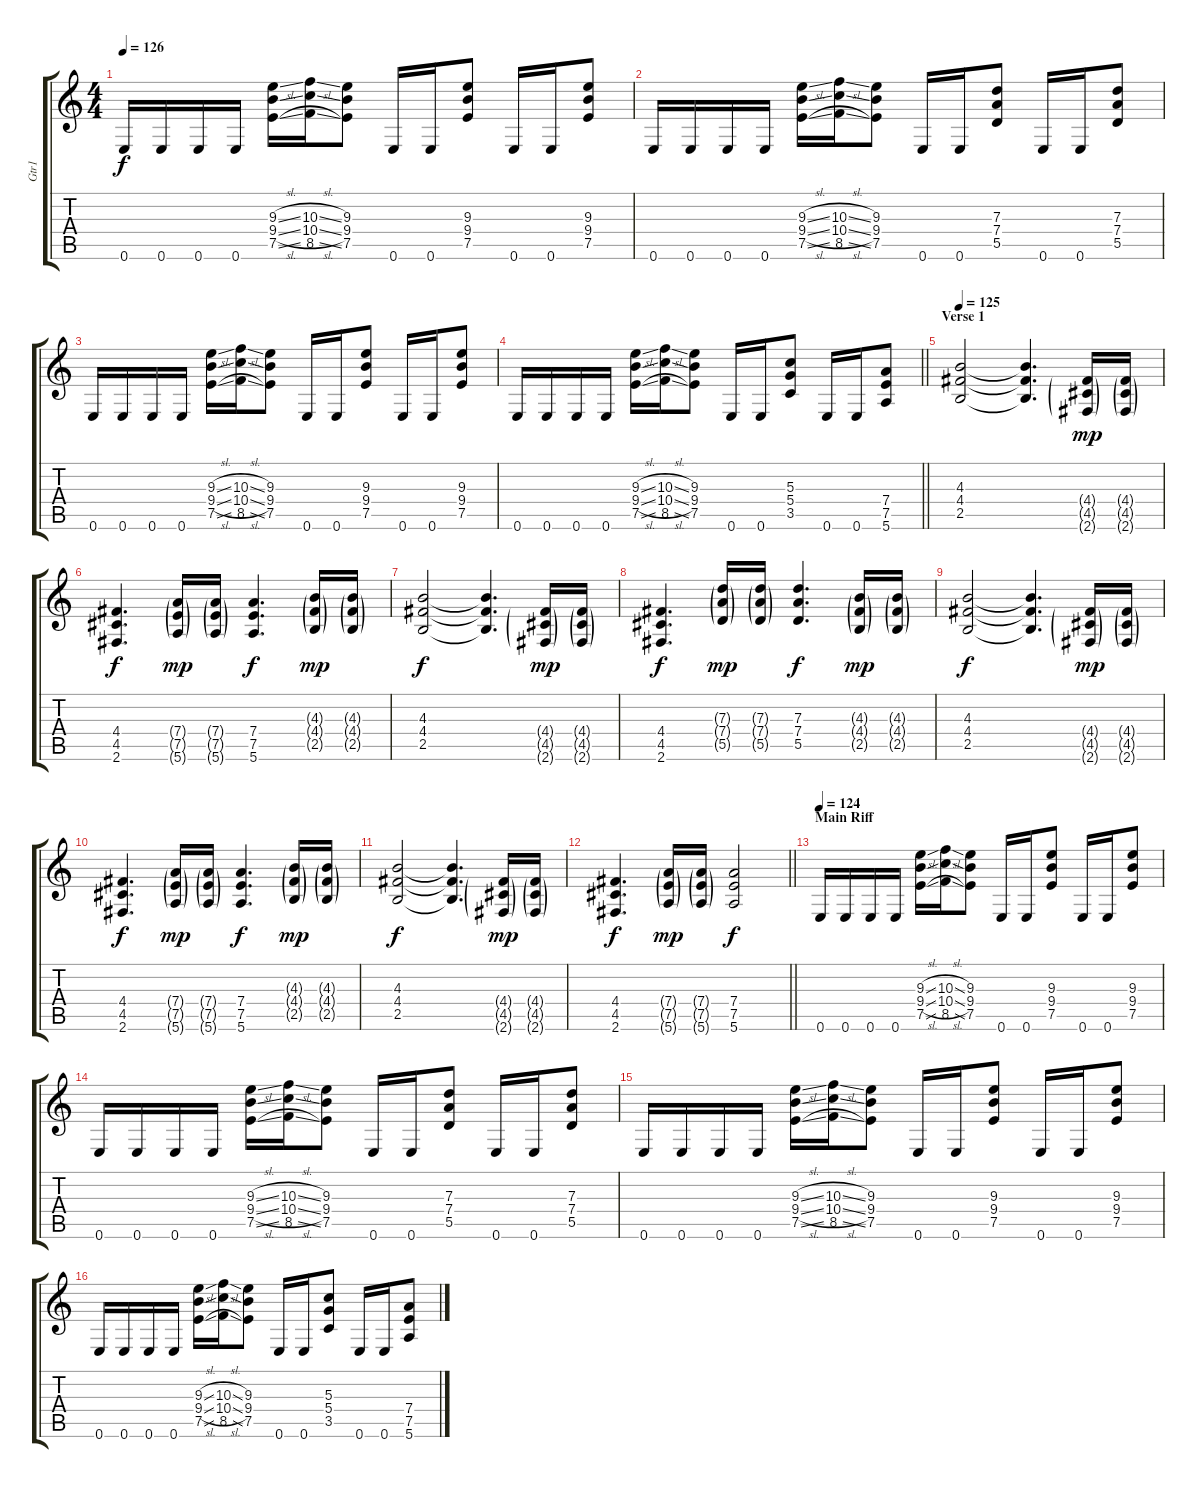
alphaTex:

\track ("Gtr1" "Gtr1") {instrument distortionguitar}
\staff {score tabs}
\tuning (E4 B3 G3 D3 A2 E2) {hide}
\ts (4 4)
\tempo 126
\clef g2
\ks c
0.6.16{dy f} 0.6.16 0.6.16 0.6.16 (9.3{sl} 9.4{sl} 7.5{sl}).16 (10.3{sl} 10.4{sl} 8.5{sl}).16 (9.3 9.4 7.5).8 0.6.16 0.6.16 (9.3 9.4 7.5).8 0.6.16 0.6.16 (9.3 9.4 7.5).8 |
0.6.16 0.6.16 0.6.16 0.6.16 (9.3{sl} 9.4{sl} 7.5{sl}).16 (10.3{sl} 10.4{sl} 8.5{sl}).16 (9.3 9.4 7.5).8 0.6.16 0.6.16 (7.3 7.4 5.5).8 0.6.16 0.6.16 (7.3 7.4 5.5).8 |
0.6.16 0.6.16 0.6.16 0.6.16 (9.3{sl} 9.4{sl} 7.5{sl}).16 (10.3{sl} 10.4{sl} 8.5{sl}).16 (9.3 9.4 7.5).8 0.6.16 0.6.16 (9.3 9.4 7.5).8 0.6.16 0.6.16 (9.3 9.4 7.5).8 |
\barLineRight lightlight
0.6.16 0.6.16 0.6.16 0.6.16 (9.3{sl} 9.4{sl} 7.5{sl}).16 (10.3{sl} 10.4{sl} 8.5{sl}).16 (9.3 9.4 7.5).8 0.6.16 0.6.16 (5.3 5.4 3.5).8 0.6.16 0.6.16 (7.4 7.5 5.6).8 |
\section ("" "Verse 1")
\tempo 125
(4.3 4.4 2.5).2 (4.3{t} 4.4{t} 2.5{t}).4{d} (4.4{g} 4.5{g} 2.6{g}).16{dy mp} (4.4{g} 4.5{g} 2.6{g}).16 |
(4.4 4.5 2.6).4{d dy f} (7.4{g} 7.5{g} 5.6{g}).16{dy mp} (7.4{g} 7.5{g} 5.6{g}).16 (7.4 7.5 5.6).4{d dy f} (4.3{g} 4.4{g} 2.5{g}).16{dy mp} (4.3{g} 4.4{g} 2.5{g}).16 |
(4.3 4.4 2.5).2{dy f} (4.3{t} 4.4{t} 2.5{t}).4{d} (4.4{g} 4.5{g} 2.6{g}).16{dy mp} (4.4{g} 4.5{g} 2.6{g}).16 |
(4.4 4.5 2.6).4{d dy f} (7.3{g} 7.4{g} 5.5{g}).16{dy mp} (7.3{g} 7.4{g} 5.5{g}).16 (7.3 7.4 5.5).4{d dy f} (4.3{g} 4.4{g} 2.5{g}).16{dy mp} (4.3{g} 4.4{g} 2.5{g}).16 |
(4.3 4.4 2.5).2{dy f} (4.3{t} 4.4{t} 2.5{t}).4{d} (4.4{g} 4.5{g} 2.6{g}).16{dy mp} (4.4{g} 4.5{g} 2.6{g}).16 |
(4.4 4.5 2.6).4{d dy f} (7.4{g} 7.5{g} 5.6{g}).16{dy mp} (7.4{g} 7.5{g} 5.6{g}).16 (7.4 7.5 5.6).4{d dy f} (4.3{g} 4.4{g} 2.5{g}).16{dy mp} (4.3{g} 4.4{g} 2.5{g}).16 |
(4.3 4.4 2.5).2{dy f} (4.3{t} 4.4{t} 2.5{t}).4{d} (4.4{g} 4.5{g} 2.6{g}).16{dy mp} (4.4{g} 4.5{g} 2.6{g}).16 |
\barLineRight lightlight
(4.4 4.5 2.6).4{d dy f} (7.4{g} 7.5{g} 5.6{g}).16{dy mp} (7.4{g} 7.5{g} 5.6{g}).16 (7.4 7.5 5.6).2{dy f} |
\section ("" "Main Riff")
\tempo 124
0.6.16 0.6.16 0.6.16 0.6.16 (9.3{sl} 9.4{sl} 7.5{sl}).16 (10.3{sl} 10.4{sl} 8.5{sl}).16 (9.3 9.4 7.5).8 0.6.16 0.6.16 (9.3 9.4 7.5).8 0.6.16 0.6.16 (9.3 9.4 7.5).8 |
0.6.16 0.6.16 0.6.16 0.6.16 (9.3{sl} 9.4{sl} 7.5{sl}).16 (10.3{sl} 10.4{sl} 8.5{sl}).16 (9.3 9.4 7.5).8 0.6.16 0.6.16 (7.3 7.4 5.5).8 0.6.16 0.6.16 (7.3 7.4 5.5).8 |
0.6.16 0.6.16 0.6.16 0.6.16 (9.3{sl} 9.4{sl} 7.5{sl}).16 (10.3{sl} 10.4{sl} 8.5{sl}).16 (9.3 9.4 7.5).8 0.6.16 0.6.16 (9.3 9.4 7.5).8 0.6.16 0.6.16 (9.3 9.4 7.5).8 |
0.6.16 0.6.16 0.6.16 0.6.16 (9.3{sl} 9.4{sl} 7.5{sl}).16 (10.3{sl} 10.4{sl} 8.5{sl}).16 (9.3 9.4 7.5).8 0.6.16 0.6.16 (5.3 5.4 3.5).8 0.6.16 0.6.16 (7.4 7.5 5.6).8
